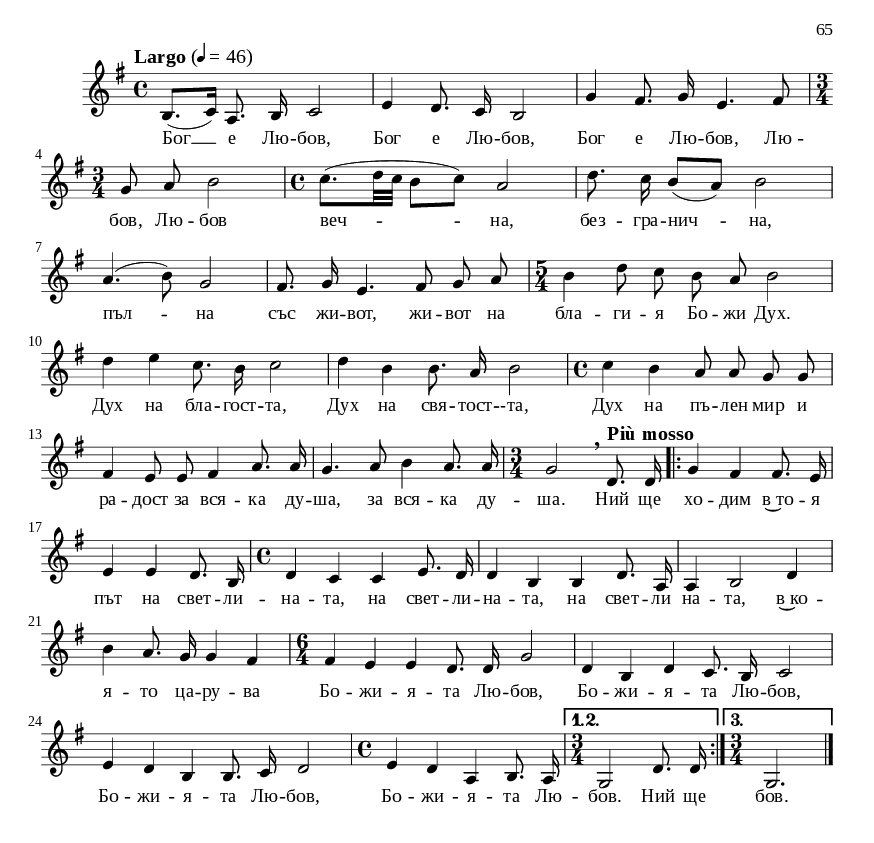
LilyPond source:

\version "2.24.4"

% include paper part and global functions
\include "include/globals.ily"

\bookpart {
  \label #'ref082
  \tocItem \markup "Бог е Любов"
  \include "include/bookpart-paper.ily"
  \paper {
      print-first-page-number = ##t
      bookpart-level-page-numbering = ##t
  print-page-number = ##t
      first-page-number = #65
}
\score {
    \include "include/score-layout.ily"

    \new Voice \relative c' {
      \clef treble
      \key g \major
      \time 4/4
      \tempoFunc "Largo" 4 "46"

      \autoBeamOff

      b8. [(c16)] a8. b16 c2 |
      e4 d8. c16 b2 |
      g'4 fis8. g16 e4. fis8 | \break

      \time 3/4 g8 a8 b2 |
      \time 4/4 c8. [(d32 c32] b8 [c8]) a2 |
      d8. c16 b8 [(a8)] b2 | \break

      a4. (b8) g2 |
      fis8. g16 e4. fis8 g8 a8 |
      \time 5/4 b4 d8 c8 b8 a8 b2 | \break

      d4 e4 c8. b16 c2 |
      d4 b4 b8. a16 b2 |
      \time 4/4 c4 b4 a8 a8 g8 g8 | \break

      fis4 e8 e8 fis4 a8. a16 |
      g4. a8 b4 a8. a16 |
      \time 3/4 g2 \breathe \tempo "Più mosso"  d8. d16 |
      \repeat volta 3 {
        g4 fis4 fis8. e16 | \break

        e4 e4 d8. b16 |
        \time 4/4 d4 c4 c4 e8. d16 |
        d4 b4 b4 d8. a16 |
        a4 b2 d4 | \break

        b'4 a8. g16 g4 fis4 |
        \time 6/4 fis4 e4 e4 d8. d16 g2 |
        d4 b4 d4 c8. b16 c2 | \break

        e4 d4 b4 b8. c16 d2 |
        \time 4/4 e4 d4 a4 b8. a16 |
      } % repeat
      \alternative {
        { \time 3/4 g2 d'8. d16 }
        { \time 3/4 g,2.  \bar "|." }
      }
    }

    \addlyrics {
      Бог __ е Лю -- бов, | Бог е Лю -- бов, | Бог е Лю -- бов, Лю -- |
      бов, Лю -- бов  | веч -- на, | без -- гра -- нич -- на, |
      пъл -- на | със жи -- вот, жи -- вот на | бла -- ги -- я Бо -- жи  Дух.
      Дух на бла -- гост -- та, | Дух на свя -- тост -- -та, | Дух на пъ -- лен мир и |
      ра -- дост за вся -- ка ду -- ша, за вся -- ка ду -- | ша. Ний щe | хо -- дим в~то -- я |
      път  на свет -- ли -- | на -- та, на свет -- ли -- | на -- та, на свет -- ли | на -- та, в~ко -- |
      я -- то ца -- ру -- ва | Бо -- жи -- я -- та Лю -- бов, | Бо -- жи -- я -- та Лю -- бов, |
      Бо -- жи -- я -- та Лю -- бов, | Бо -- жи -- я -- та Лю -- | бов. Ний ще | бов.}

      \header {
        title = \titleFunc #'ref_desc_5 "Бог е Любов" "Bog e Ljubov"
      }

      \midi{}

    } % score

  } % bookpart
